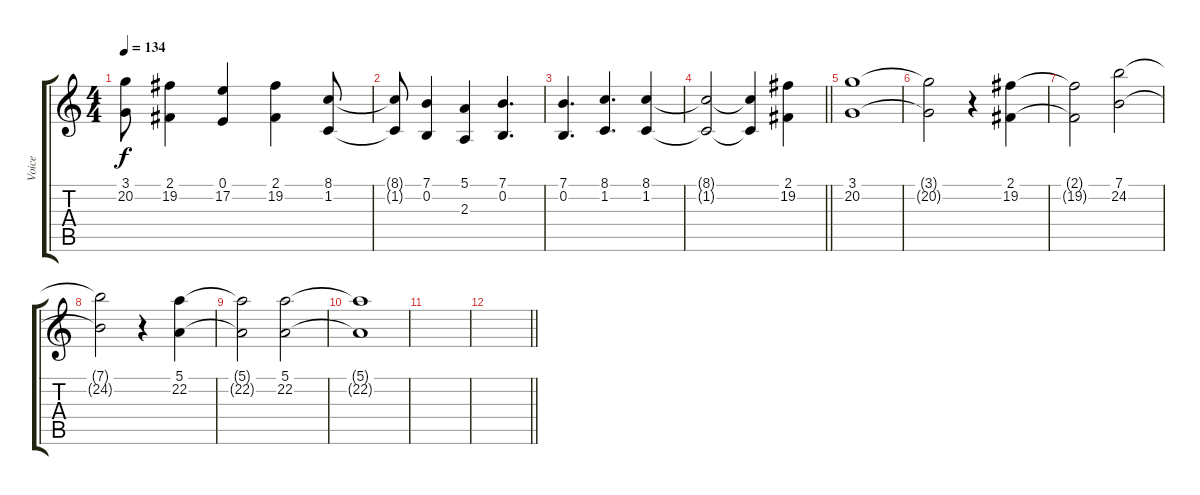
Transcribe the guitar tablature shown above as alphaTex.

\track ("Voice" "Voice") {instrument voiceoohs}
\staff {score tabs}
\tuning (E4 B3 G3 D3 A2 E2) {hide}
\ts (4 4)
\tempo 134
\clef g2
\ks c
(3.1 20.2).8{dy f} (2.1 19.2).4 (0.1 17.2).4 (2.1 19.2).4 (8.1 1.2).8 |
(8.1{t} 1.2{t}).8 (7.1 0.2).4 (5.1 2.3).4 (7.1 0.2).4{d} |
(7.1 0.2).4{d} (8.1 1.2).4{d} (8.1 1.2).4 |
\barLineRight lightlight
(8.1{t} 1.2{t}).2 (8.1{t} 1.2{t}).4 (2.1 19.2).4 |
(3.1 20.2).1 |
(3.1{t} 20.2{t}).2 r.4 (2.1 19.2).4 |
(2.1{t} 19.2{t}).2 (7.1 24.2).2 |
(7.1{t} 24.2{t}).2 r.4 (5.1 22.2).4 |
(5.1{t} 22.2{t}).2 (5.1 22.2).2 |
(5.1{t} 22.2{t}).1 |
|
\barLineRight lightlight
